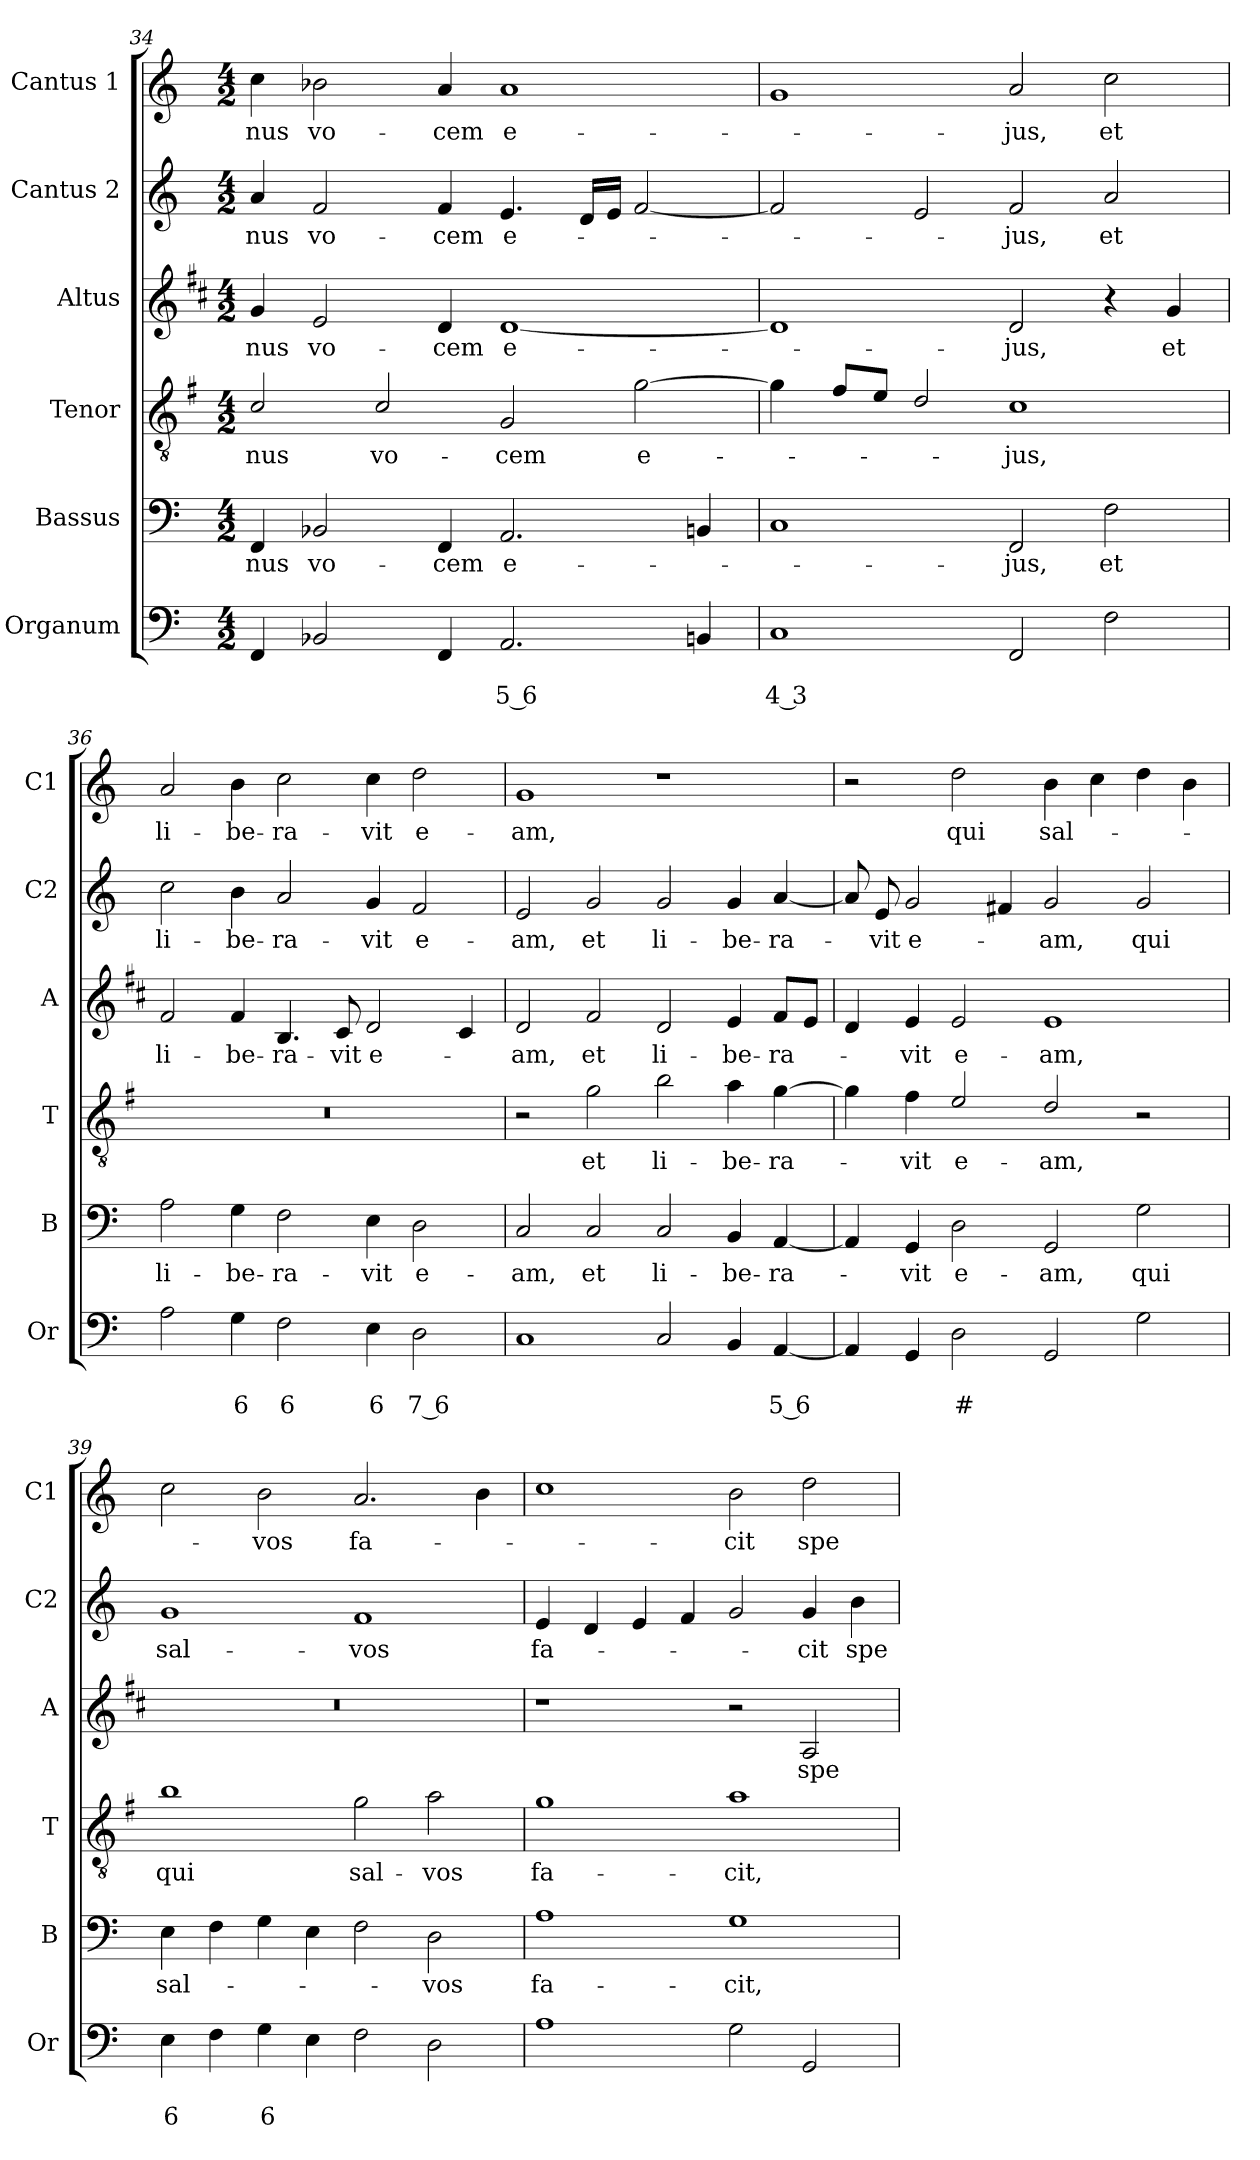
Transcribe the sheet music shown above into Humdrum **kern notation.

**kern	**text	**text	**kern	**text	**kern	**text	**kern	**text	**kern	**text	**kern	**text
*part6	*part6	*part6	*part5	*part5	*part4	*part4	*part3	*part3	*part2	*part2	*part1	*part1
*staff6	*staff6	*staff6	*staff5	*staff5	*staff4	*staff4	*staff3	*staff3	*staff2	*staff2	*staff1	*staff1
*I"Organum	*	*	*I"Bassus	*	*I"Tenor	*	*I"Altus	*	*I"Cantus 2	*	*I"Cantus 1	*
*I'Or	*	*	*I'B	*	*I'T	*	*I'A	*	*I'C2	*	*I'C1	*
*clefF4	*	*	*clefF4	*	*clefGv2	*	*clefG2	*	*clefG2	*	*clefG2	*
*	*	*	*	*	*ITrd4c7	*	*ITrd1c2	*	*	*	*	*
*k[]	*	*	*k[]	*	*k[]	*	*k[]	*	*k[]	*	*k[]	*
*C:	*	*	*C:	*	*C:	*	*C:	*	*C:	*	*C:	*
*M4/2	*	*	*M4/2	*	*M4/2	*	*M4/2	*	*M4/2	*	*M4/2	*
=34	=34	=34	=34	=34	=34	=34	=34	=34	=34	=34	=34	=34
!	!	!	!	!LO:LY:b	!	!LO:LY:b	!	!LO:LY:b	!	!LO:LY:b	!	!LO:LY:b
4FF/	.	.	4FF/	-nus	2F/	-nus	4f/	-nus	4a/	-nus	4cc\	-nus
!	!	!	!	!LO:LY:b	!	!	!	!LO:LY:b	!	!LO:LY:b	!	!LO:LY:b
2BB-X/	.	.	2BB-X/	vo-	.	.	2d/	vo-	2f/	vo-	2b-X\	vo-
!	!	!	!	!	!	!LO:LY:b	!	!	!	!	!	!
.	.	.	.	.	2F/	vo-	.	.	.	.	.	.
!	!	!	!	!LO:LY:b	!	!	!	!LO:LY:b	!	!LO:LY:b	!	!LO:LY:b
4FF/	.	.	4FF/	-cem	.	.	4c/	-cem	4f/	-cem	4a/	-cem
!	!	!LO:LY:b	!	!LO:LY:b	!	!LO:LY:b	!	!LO:LY:b	!	!LO:LY:b	!	!LO:LY:b
2.AA/	.	5 6	2.AA/	e-	2C/	-cem	[1c	e-	4.e/	e-	1a	e-
.	.	.	.	.	.	.	.	.	16d/LL	.	.	.
.	.	.	.	.	.	.	.	.	16e/JJ	.	.	.
!	!	!	!	!	!	!LO:LY:b	!	!	!	!	!	!
.	.	.	.	.	[2c\	e-	.	.	[2f/	.	.	.
4BBn/	.	.	4BBn/	.	.	.	.	.	.	.	.	.
=35	=35	=35	=35	=35	=35	=35	=35	=35	=35	=35	=35	=35
!	!	!LO:LY:b	!	!	!	!	!	!	!	!	!	!
1C	.	4 3	1C	.	4c\]	.	1c]	.	2f/]	.	1g	.
.	.	.	.	.	8B/L	.	.	.	.	.	.	.
.	.	.	.	.	8A/J	.	.	.	.	.	.	.
.	.	.	.	.	2G/	.	.	.	2e/	.	.	.
!	!	!	!	!LO:LY:b	!	!LO:LY:b	!	!LO:LY:b	!	!LO:LY:b	!	!LO:LY:b
2FF/	.	.	2FF/	-jus,	1F	-jus,	2c/	-jus,	2f/	-jus,	2a/	-jus,
!	!	!	!	!LO:LY:b	!	!	!	!	!	!LO:LY:b	!	!LO:LY:b
2F\	.	.	2F\	et	.	.	4r	.	2a/	et	2cc\	et
!	!	!	!	!	!	!	!	!LO:LY:b	!	!	!	!
.	.	.	.	.	.	.	4f/	et	.	.	.	.
!!LO:LB:g=z
=36	=36	=36	=36	=36	=36	=36	=36	=36	=36	=36	=36	=36
!	!	!	!	!LO:LY:b	!	!	!	!LO:LY:b	!	!LO:LY:b	!	!LO:LY:b
2A\	.	.	2A\	li-	0r	.	2e/	li-	2cc\	li-	2a/	li-
!	!	!LO:LY:b	!	!LO:LY:b	!	!	!	!LO:LY:b	!	!LO:LY:b	!	!LO:LY:b
4G\	.	6	4G\	-be-	.	.	4e/	-be-	4b\	-be-	4b\	-be-
!	!	!LO:LY:b	!	!LO:LY:b	!	!	!	!LO:LY:b	!	!LO:LY:b	!	!LO:LY:b
2F\	.	6	2F\	-ra-	.	.	4.A/	-ra-	2a/	-ra-	2cc\	-ra-
!	!	!	!	!	!	!	!	!LO:LY:b	!	!	!	!
.	.	.	.	.	.	.	8B/	-vit	.	.	.	.
!	!	!LO:LY:b	!	!LO:LY:b	!	!	!	!LO:LY:b	!	!LO:LY:b	!	!LO:LY:b
4E\	.	6	4E\	-vit	.	.	2c/	e-	4g/	-vit	4cc\	-vit
!	!	!LO:LY:b	!	!LO:LY:b	!	!	!	!	!	!LO:LY:b	!	!LO:LY:b
2D\	.	7 6	2D\	e-	.	.	.	.	2f/	e-	2dd\	e-
.	.	.	.	.	.	.	4B/	.	.	.	.	.
=37	=37	=37	=37	=37	=37	=37	=37	=37	=37	=37	=37	=37
!	!	!	!	!LO:LY:b	!	!	!	!LO:LY:b	!	!LO:LY:b	!	!LO:LY:b
1C	.	.	2C/	-am,	2r	.	2c/	-am,	2e/	-am,	1g	-am,
!	!	!	!	!LO:LY:b	!	!LO:LY:b	!	!LO:LY:b	!	!LO:LY:b	!	!
.	.	.	2C/	et	2c\	et	2e/	et	2g/	et	.	.
!	!	!	!	!LO:LY:b	!	!LO:LY:b	!	!LO:LY:b	!	!LO:LY:b	!	!
2C/	.	.	2C/	li-	2e\	li-	2c/	li-	2g/	li-	1r	.
!	!	!	!	!LO:LY:b	!	!LO:LY:b	!	!LO:LY:b	!	!LO:LY:b	!	!
4BB/	.	.	4BB/	-be-	4d\	-be-	4d/	-be-	4g/	-be-	.	.
!	!	!LO:LY:b	!	!LO:LY:b	!	!LO:LY:b	!	!LO:LY:b	!	!LO:LY:b	!	!
[4AA/	.	5 6	[4AA/	-ra-	[4c\	-ra-	8e/L	-ra-	[4a/	-ra-	.	.
.	.	.	.	.	.	.	8d/J	.	.	.	.	.
=38	=38	=38	=38	=38	=38	=38	=38	=38	=38	=38	=38	=38
4AA/]	.	.	4AA/]	.	4c\]	.	4c/	.	8a/]	.	2r	.
!	!	!	!	!	!	!	!	!	!	!LO:LY:b	!	!
.	.	.	.	.	.	.	.	.	8e/	-vit	.	.
!	!	!	!	!LO:LY:b	!	!LO:LY:b	!	!LO:LY:b	!	!LO:LY:b	!	!
4GG/	.	.	4GG/	-vit	4B\	-vit	4d/	-vit	2g/	e-	.	.
!	!	!LO:LY:b	!	!LO:LY:b	!	!LO:LY:b	!	!LO:LY:b	!	!	!	!LO:LY:b
2D\	.	#	2D\	e-	2A/	e-	2d/	e-	.	.	2dd\	qui
.	.	.	.	.	.	.	.	.	4f#X/	.	.	.
!	!	!	!	!LO:LY:b	!	!LO:LY:b	!	!LO:LY:b	!	!LO:LY:b	!	!LO:LY:b
2GG/	.	.	2GG/	-am,	2G/	-am,	1d	-am,	2g/	-am,	4b\	sal-
.	.	.	.	.	.	.	.	.	.	.	4cc\	.
!	!	!	!	!LO:LY:b	!	!	!	!	!	!LO:LY:b	!	!
2G\	.	.	2G\	qui	2r	.	.	.	2g/	qui	4dd\	.
.	.	.	.	.	.	.	.	.	.	.	4b\	.
=39	=39	=39	=39	=39	=39	=39	=39	=39	=39	=39	=39	=39
!	!	!LO:LY:b	!	!LO:LY:b	!	!LO:LY:b	!	!	!	!LO:LY:b	!	!
4E\	.	6	4E\	sal-	1e	qui	0r	.	1g	sal-	2cc\	.
4F\	.	.	4F\	.	.	.	.	.	.	.	.	.
!	!	!LO:LY:b	!	!	!	!	!	!	!	!	!	!LO:LY:b
4G\	.	6	4G\	.	.	.	.	.	.	.	2b\	-vos
4E\	.	.	4E\	.	.	.	.	.	.	.	.	.
!	!	!	!	!	!	!LO:LY:b	!	!	!	!LO:LY:b	!	!LO:LY:b
2F\	.	.	2F\	.	2c\	sal-	.	.	1f	-vos	2.a/	fa-
!	!	!	!	!LO:LY:b	!	!LO:LY:b	!	!	!	!	!	!
2D\	.	.	2D\	-vos	2d\	-vos	.	.	.	.	.	.
.	.	.	.	.	.	.	.	.	.	.	4b\	.
!!LO:LB:g=z
=40	=40	=40	=40	=40	=40	=40	=40	=40	=40	=40	=40	=40
!	!	!	!	!LO:LY:b	!	!LO:LY:b	!	!	!	!LO:LY:b	!	!
1A	.	.	1A	fa-	1c	fa-	1r	.	4e/	fa-	1cc	.
.	.	.	.	.	.	.	.	.	4d/	.	.	.
.	.	.	.	.	.	.	.	.	4e/	.	.	.
.	.	.	.	.	.	.	.	.	4f/	.	.	.
!	!	!	!	!LO:LY:b	!	!LO:LY:b	!	!	!	!	!	!LO:LY:b
2G\	.	.	1G	-cit,	1d	-cit,	2r	.	2g/	.	2b\	-cit
!	!	!	!	!	!	!	!	!LO:LY:b	!	!LO:LY:b	!	!LO:LY:b
2GG/	.	.	.	.	.	.	2G/	spe-	4g/	-cit	2dd\	spe-
!	!	!	!	!	!	!	!	!	!	!LO:LY:b	!	!
.	.	.	.	.	.	.	.	.	4b\	spe-	.	.
=	=	=	=	=	=	=	=	=	=	=	=	=
*-	*-	*-	*-	*-	*-	*-	*-	*-	*-	*-	*-	*-
